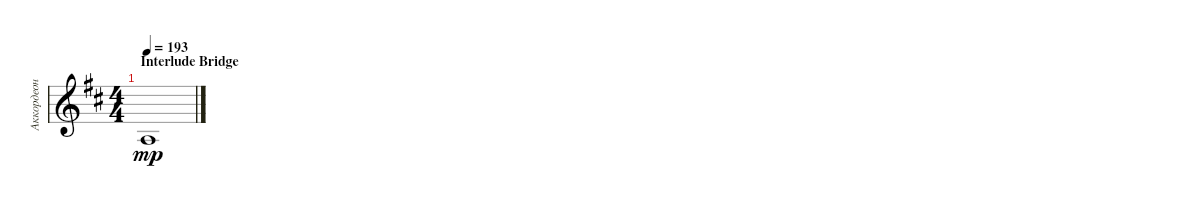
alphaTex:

\track ("Аккордеон" "Аккордеон") {instrument accordion}
\staff {score}
\tuning (E4 B3 G3 D3 A2 E2) {hide}
\ts (4 4)
\section ("" "Interlude Bridge")
\tempo 193
\clef g2
\ks bminor
2.3.1{dy mp volume 0}
